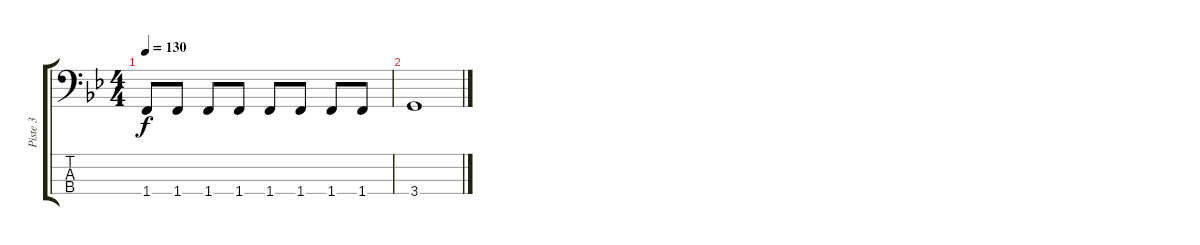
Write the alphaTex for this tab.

\track ("Piste 3" "Piste 3") {instrument electricbassfinger}
\staff {score tabs}
\tuning (G2 D2 A1 E1) {hide}
\ts (4 4)
\tempo 130
\clef f4
\ks gminor
1.4.8{dy f} 1.4.8 1.4.8 1.4.8 1.4.8 1.4.8 1.4.8 1.4.8 |
3.4.1
